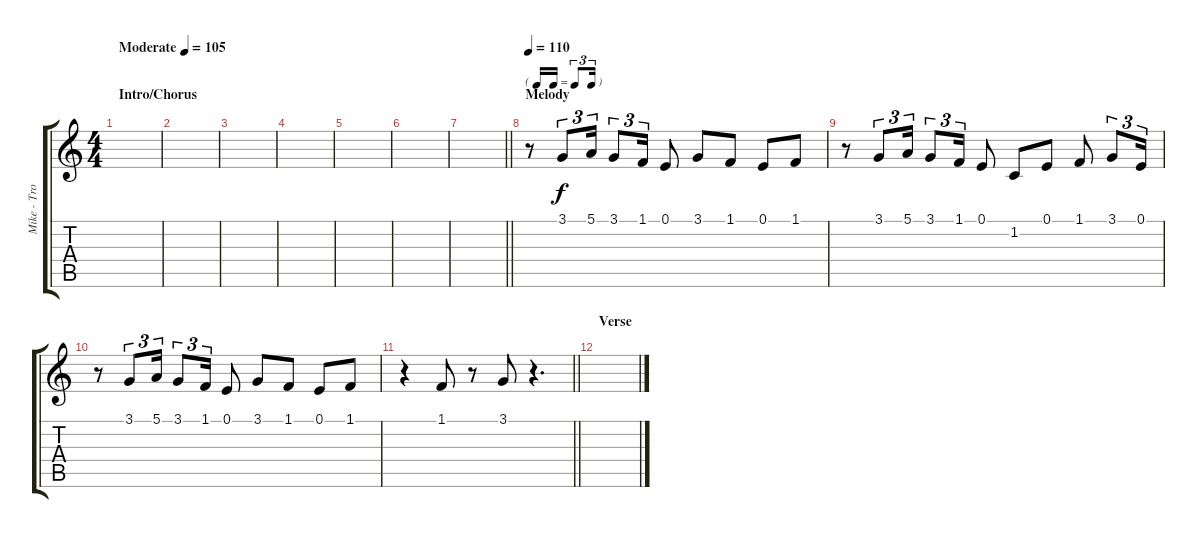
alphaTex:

\track ("Mike - Trombone" "Mike - Tro") {instrument trombone}
\staff {score tabs}
\tuning (E4 B3 G3 D3 A2 E2) {hide}
\ts (4 4)
\section ("" "Intro/Chorus")
\tempo (105 "Moderate")
\clef g2
\ks c
|
|
|
|
|
|
\barLineRight lightlight
|
\tf triplet16th
\section ("" "Melody")
\tempo 110
r.8 3.1.8{tu (3 2)} 5.1.16{tu (3 2)} 3.1.8{tu (3 2)} 1.1.16{tu (3 2)} 0.1.8 3.1.8 1.1.8 0.1.8 1.1.8 |
r.8 3.1.8{tu (3 2)} 5.1.16{tu (3 2)} 3.1.8{tu (3 2)} 1.1.16{tu (3 2)} 0.1.8 1.2.8 0.1.8 1.1.8 3.1.8{tu (3 2)} 0.1.16{tu (3 2)} |
r.8 3.1.8{tu (3 2)} 5.1.16{tu (3 2)} 3.1.8{tu (3 2)} 1.1.16{tu (3 2)} 0.1.8 3.1.8 1.1.8 0.1.8 1.1.8 |
\barLineRight lightlight
r.4 1.1.8 r.8 3.1.8 r.4{d} |
\section ("" "Verse")
